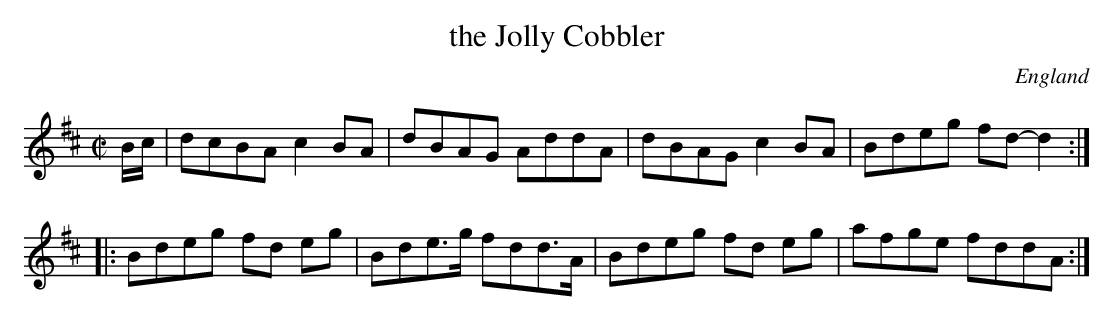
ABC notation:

X:1
T:the Jolly Cobbler
O:England
M:C|
K:D
B/2c/2|dcBA c2BA|dBAG AddA|\
dBAG c2BA|Bdeg fd-d2:|
|:Bdeg fd eg|Bde>g fdd>A|\
Bdeg fd eg|afge fddA:|
